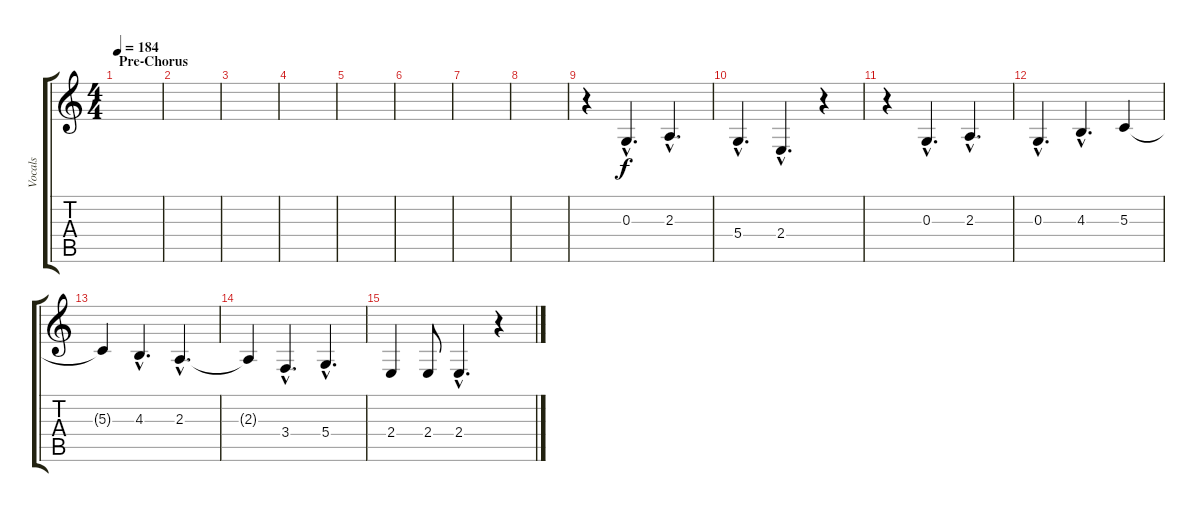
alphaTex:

\track ("Vocals" "Vocals") {instrument clarinet}
\staff {score tabs}
\tuning (E4 B3 G3 D3 A2 E2) {hide}
\ts (4 4)
\section ("" "Pre-Chorus")
\tempo 184
\clef g2
\ks c
|
|
|
|
|
|
|
|
r.4 0.3{hac}.4{d} 2.3{hac}.4{d} |
5.4{hac}.4{d} 2.4{hac}.4{d} r.4 |
r.4 0.3{hac}.4{d} 2.3{hac}.4{d} |
0.3{hac}.4{d} 4.3{hac}.4{d} 5.3.4 |
5.3{t}.4 4.3{hac}.4{d} 2.3{hac}.4{d} |
2.3{t}.4 3.4{hac}.4{d} 5.4{hac}.4{d} |
2.4.4 2.4.8 2.4{hac}.4{d} r.4
